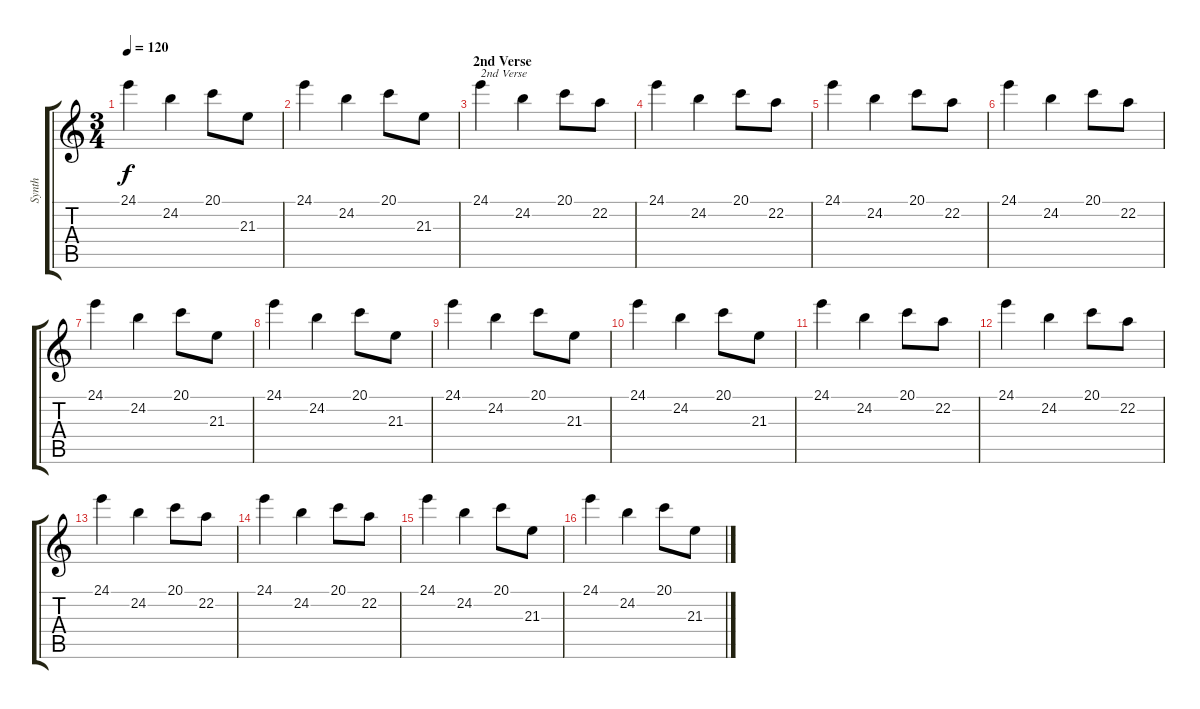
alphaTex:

\track ("Synth" "Synth") {instrument vibraphone}
\staff {score tabs}
\tuning (E4 B3 G3 D3 A2 E2) {hide}
\ts (3 4)
\tempo 120
\clef g2
\ks c
24.1.4{dy f} 24.2.4 20.1.8 21.3.8 |
24.1.4 24.2.4 20.1.8 21.3.8 |
\section ("" "2nd Verse")
24.1.4{txt "2nd Verse"} 24.2.4 20.1.8 22.2.8 |
24.1.4 24.2.4 20.1.8 22.2.8 |
24.1.4 24.2.4 20.1.8 22.2.8 |
24.1.4 24.2.4 20.1.8 22.2.8 |
24.1.4 24.2.4 20.1.8 21.3.8 |
24.1.4 24.2.4 20.1.8 21.3.8 |
24.1.4 24.2.4 20.1.8 21.3.8 |
24.1.4 24.2.4 20.1.8 21.3.8 |
24.1.4 24.2.4 20.1.8 22.2.8 |
24.1.4 24.2.4 20.1.8 22.2.8 |
24.1.4 24.2.4 20.1.8 22.2.8 |
24.1.4 24.2.4 20.1.8 22.2.8 |
24.1.4 24.2.4 20.1.8 21.3.8 |
24.1.4 24.2.4 20.1.8 21.3.8
